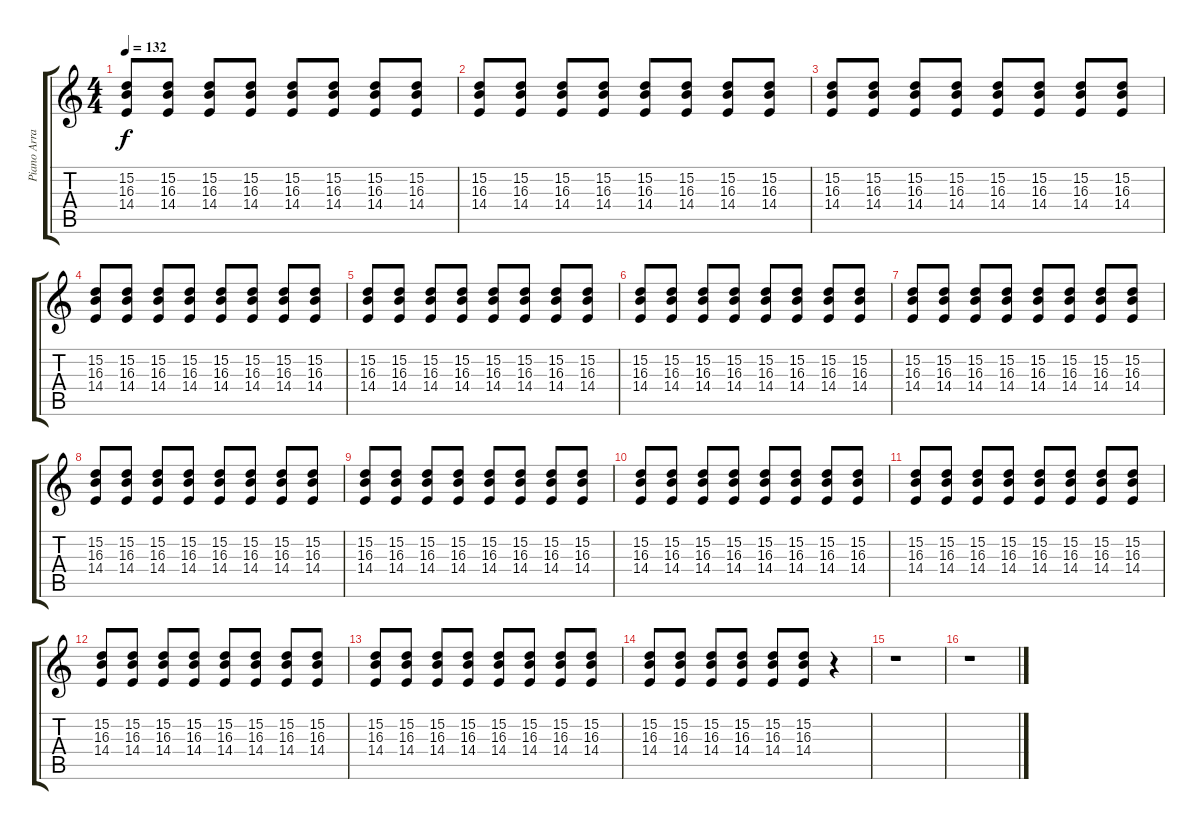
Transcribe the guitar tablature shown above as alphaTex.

\track ("Piano Arranged For Guitar" "Piano Arra") {instrument brightacousticpiano}
\staff {score tabs}
\tuning (E4 B3 G3 D3 A2 E2) {hide}
\ts (4 4)
\tempo 132
\clef g2
\ks c
(15.2 16.3 14.4).8{dy f} (15.2 16.3 14.4).8 (15.2 16.3 14.4).8 (15.2 16.3 14.4).8 (15.2 16.3 14.4).8 (15.2 16.3 14.4).8 (15.2 16.3 14.4).8 (15.2 16.3 14.4).8 |
(15.2 16.3 14.4).8 (15.2 16.3 14.4).8 (15.2 16.3 14.4).8 (15.2 16.3 14.4).8 (15.2 16.3 14.4).8 (15.2 16.3 14.4).8 (15.2 16.3 14.4).8 (15.2 16.3 14.4).8 |
(15.2 16.3 14.4).8 (15.2 16.3 14.4).8 (15.2 16.3 14.4).8 (15.2 16.3 14.4).8 (15.2 16.3 14.4).8 (15.2 16.3 14.4).8 (15.2 16.3 14.4).8 (15.2 16.3 14.4).8 |
(15.2 16.3 14.4).8 (15.2 16.3 14.4).8 (15.2 16.3 14.4).8 (15.2 16.3 14.4).8 (15.2 16.3 14.4).8 (15.2 16.3 14.4).8 (15.2 16.3 14.4).8 (15.2 16.3 14.4).8 |
(15.2 16.3 14.4).8 (15.2 16.3 14.4).8 (15.2 16.3 14.4).8 (15.2 16.3 14.4).8 (15.2 16.3 14.4).8 (15.2 16.3 14.4).8 (15.2 16.3 14.4).8 (15.2 16.3 14.4).8 |
(15.2 16.3 14.4).8 (15.2 16.3 14.4).8 (15.2 16.3 14.4).8 (15.2 16.3 14.4).8 (15.2 16.3 14.4).8 (15.2 16.3 14.4).8 (15.2 16.3 14.4).8 (15.2 16.3 14.4).8 |
(15.2 16.3 14.4).8 (15.2 16.3 14.4).8 (15.2 16.3 14.4).8 (15.2 16.3 14.4).8 (15.2 16.3 14.4).8 (15.2 16.3 14.4).8 (15.2 16.3 14.4).8 (15.2 16.3 14.4).8 |
(15.2 16.3 14.4).8 (15.2 16.3 14.4).8 (15.2 16.3 14.4).8 (15.2 16.3 14.4).8 (15.2 16.3 14.4).8 (15.2 16.3 14.4).8 (15.2 16.3 14.4).8 (15.2 16.3 14.4).8 |
(15.2 16.3 14.4).8 (15.2 16.3 14.4).8 (15.2 16.3 14.4).8 (15.2 16.3 14.4).8 (15.2 16.3 14.4).8 (15.2 16.3 14.4).8 (15.2 16.3 14.4).8 (15.2 16.3 14.4).8 |
(15.2 16.3 14.4).8 (15.2 16.3 14.4).8 (15.2 16.3 14.4).8 (15.2 16.3 14.4).8 (15.2 16.3 14.4).8 (15.2 16.3 14.4).8 (15.2 16.3 14.4).8 (15.2 16.3 14.4).8 |
(15.2 16.3 14.4).8 (15.2 16.3 14.4).8 (15.2 16.3 14.4).8 (15.2 16.3 14.4).8 (15.2 16.3 14.4).8 (15.2 16.3 14.4).8 (15.2 16.3 14.4).8 (15.2 16.3 14.4).8 |
(15.2 16.3 14.4).8 (15.2 16.3 14.4).8 (15.2 16.3 14.4).8 (15.2 16.3 14.4).8 (15.2 16.3 14.4).8 (15.2 16.3 14.4).8 (15.2 16.3 14.4).8 (15.2 16.3 14.4).8 |
(15.2 16.3 14.4).8 (15.2 16.3 14.4).8 (15.2 16.3 14.4).8 (15.2 16.3 14.4).8 (15.2 16.3 14.4).8 (15.2 16.3 14.4).8 (15.2 16.3 14.4).8 (15.2 16.3 14.4).8 |
(15.2 16.3 14.4).8 (15.2 16.3 14.4).8 (15.2 16.3 14.4).8 (15.2 16.3 14.4).8 (15.2 16.3 14.4).8 (15.2 16.3 14.4).8 r.4 |
r.1 |
r.1
